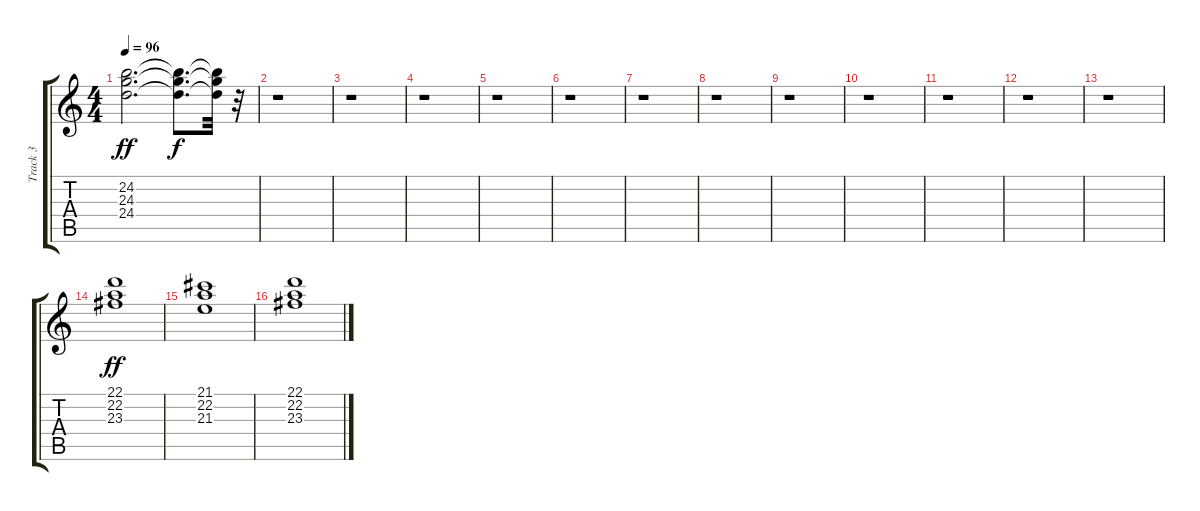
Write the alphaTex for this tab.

\track ("Track 3" "Track 3") {instrument drawbarorgan}
\staff {score tabs}
\tuning (E4 B3 G3 D3 A2 E2) {hide}
\ts (4 4)
\tempo 96
\clef g2
\ks c
(24.2 24.3 24.4).2{d dy ff} (24.2{t} 24.3{t} 24.4{t}).8{d dy f} (24.2{t} 24.3{t} 24.4{t}).32 r.32 |
r.1 |
r.1 |
r.1 |
r.1 |
r.1 |
r.1 |
r.1 |
r.1 |
r.1 |
r.1 |
r.1 |
r.1 |
(22.1 22.2 23.3).1{dy ff} |
(21.1 22.2 21.3).1 |
(22.1 22.2 23.3).1
